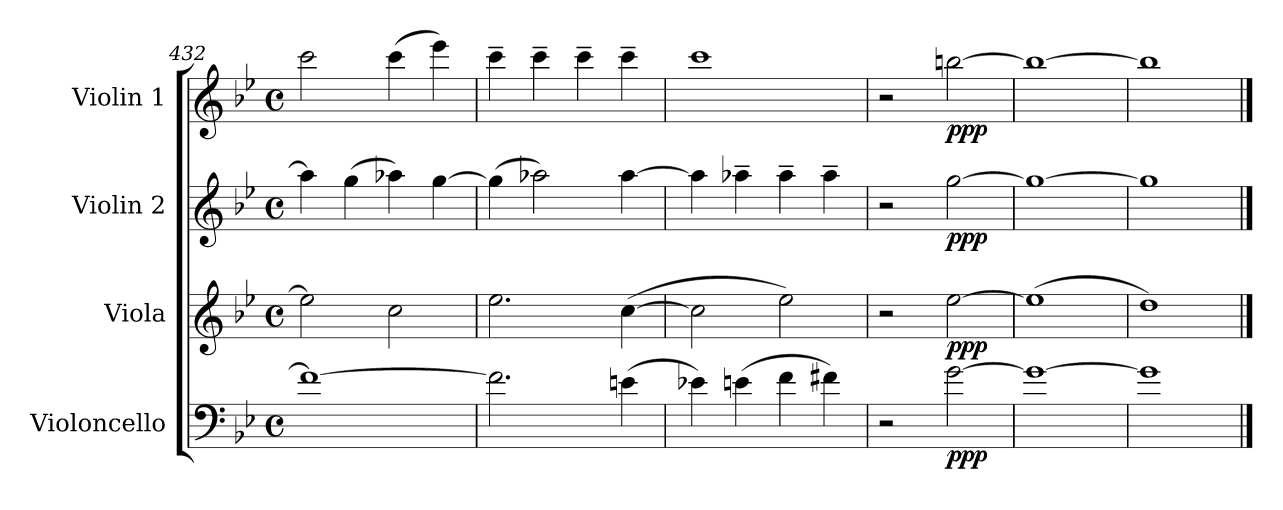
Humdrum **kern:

**kern	**dynam	**kern	**dynam	**kern	**dynam	**kern	**dynam
*part4	*part4	*part3	*part3	*part2	*part2	*part1	*part1
*staff4	*staff4	*staff3	*staff3	*staff2	*staff2	*staff1	*staff1
*I"Violoncello	*	*I"Viola	*	*I"Violin 2	*	*I"Violin 1	*
*I'Vc	*	*I'Vla	*	*I'Vln	*	*I'Vln	*
!!LO:LB:g=z
*clefF4	*	*clefG2	*	*clefG2	*	*clefG2	*
*k[b-e-]	*	*k[b-e-]	*	*k[b-e-]	*	*k[b-e-]	*
*M4/4	*	*M4/4	*	*M4/4	*	*M4/4	*
*met(c)	*	*met(c)	*	*met(c)	*	*met(c)	*
=432	=432	=432	=432	=432	=432	=432	=432
1f_	.	2ee-\]	.	4aa-\]	.	2ccc\	.
.	.	.	.	(>4gg\	.	.	.
.	.	2cc\	.	4aa-X\)	.	(>4ccc\	.
.	.	.	.	[4gg\	.	4eee-\)	.
=433	=433	=433	=433	=433	=433	=433	=433
2.f\]	.	2.ee-\	.	(>4gg\]	.	4ccc~\	.
.	.	.	.	2aa-X\)	.	4ccc~\	.
.	.	.	.	.	.	4ccc~\	.
(>4en\	.	(>[4cc\	.	[4aa-\	.	4ccc~\	.
=434	=434	=434	=434	=434	=434	=434	=434
4e-X\)	.	2cc\]	.	4aa-\]	.	1ccc	.
(>4en\	.	.	.	4aa-X~\	.	.	.
4f\	.	2ee-\)	.	4aa-~\	.	.	.
4f#X\)	.	.	.	4aa-~\	.	.	.
=435	=435	=435	=435	=435	=435	=435	=435
2r	.	2r	.	2r	.	2r	.
!	!LO:DY:b	!	!LO:DY:b	!	!LO:DY:b	!	!LO:DY:b
[2g\	ppp	[2ee-\	ppp	[2gg\	ppp	[2bbn\	ppp
=436	=436	=436	=436	=436	=436	=436	=436
1g_	.	(>1ee-]	.	1gg_	.	1bb_	.
=437	=437	=437	=437	=437	=437	=437	=437
1g]	.	1dd)	.	1gg]	.	1bb]	.
==	==	==	==	==	==	==	==
*-	*-	*-	*-	*-	*-	*-	*-
